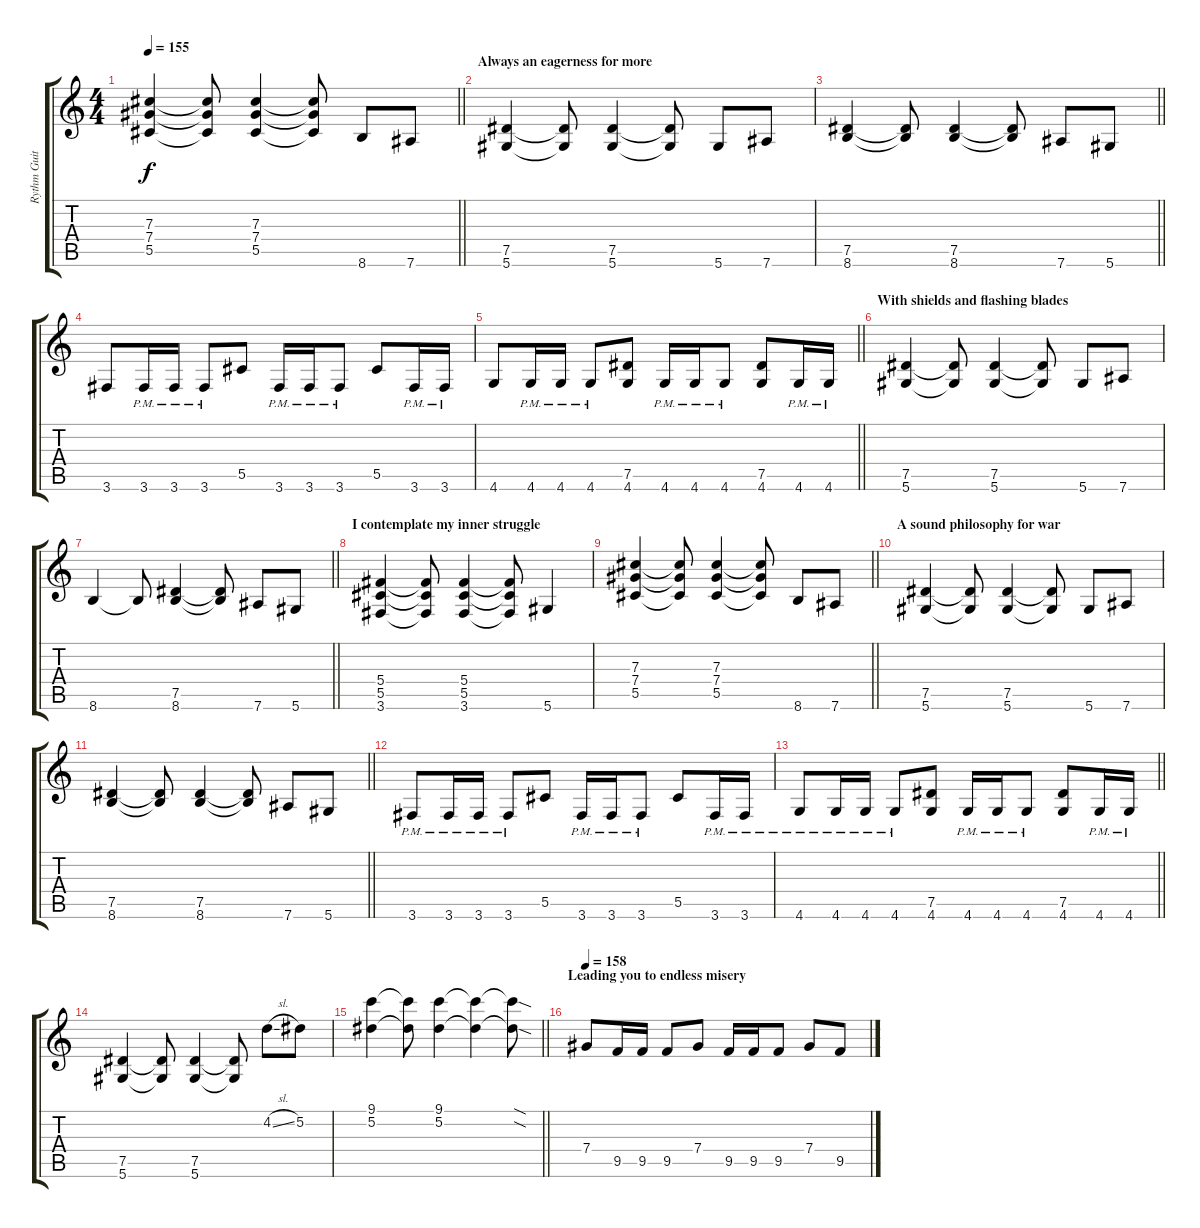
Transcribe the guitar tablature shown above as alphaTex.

\track ("Rythm Guitar" "Rythm Guit") {instrument distortionguitar}
\staff {score tabs}
\tuning (Eb4 Bb3 Gb3 Db3 Ab2 Eb2) {hide}
\ts (4 4)
\tempo 155
\clef g2
\barLineRight lightlight
\ks c
(7.3 7.4 5.5).4{dy f} (7.3{t} 7.4{t} 5.5{t}).8 (7.3 7.4 5.5).4 (7.3{t} 7.4{t} 5.5{t}).8 8.6.8 7.6.8 |
\section ("" "Always an eagerness for more")
(7.5 5.6).4 (7.5{t} 5.6{t}).8 (7.5 5.6).4 (7.5{t} 5.6{t}).8 5.6.8 7.6.8 |
\barLineRight lightlight
(7.5 8.6).4 (7.5{t} 8.6{t}).8 (7.5 8.6).4 (7.5{t} 8.6{t}).8 7.6.8 5.6.8 |
3.6.8 3.6{pm}.16 3.6{pm}.16 3.6{pm}.8 5.5.8 3.6{pm}.16 3.6{pm}.16 3.6{pm}.8 5.5.8 3.6{pm}.16 3.6{pm}.16 |
\barLineRight lightlight
4.6.8 4.6{pm}.16 4.6{pm}.16 4.6{pm}.8 (7.5 4.6).8 4.6{pm}.16 4.6{pm}.16 4.6{pm}.8 (7.5 4.6).8 4.6{pm}.16 4.6{pm}.16 |
\section ("" "With shields and flashing blades")
(7.5 5.6).4 (7.5{t} 5.6{t}).8 (7.5 5.6).4 (7.5{t} 5.6{t}).8 5.6.8 7.6.8 |
\barLineRight lightlight
8.6.4 8.6{t}.8 (7.5 8.6).4 (7.5{t} 8.6{t}).8 7.6.8 5.6.8 |
\section ("" "I contemplate my inner struggle")
(5.4 5.5 3.6).4 (5.4{t} 5.5{t} 3.6{t}).8 (5.4 5.5 3.6).4 (5.4{t} 5.5{t} 3.6{t}).8 5.6.4 |
\barLineRight lightlight
(7.3 7.4 5.5).4 (7.3{t} 7.4{t} 5.5{t}).8 (7.3 7.4 5.5).4 (7.3{t} 7.4{t} 5.5{t}).8 8.6.8 7.6.8 |
\section ("" "A sound philosophy for war")
(7.5 5.6).4 (7.5{t} 5.6{t}).8 (7.5 5.6).4 (7.5{t} 5.6{t}).8 5.6.8 7.6.8 |
\barLineRight lightlight
(7.5 8.6).4 (7.5{t} 8.6{t}).8 (7.5 8.6).4 (7.5{t} 8.6{t}).8 7.6.8 5.6.8 |
3.6{pm}.8 3.6{pm}.16 3.6{pm}.16 3.6{pm}.8 5.5.8 3.6{pm}.16 3.6{pm}.16 3.6{pm}.8 5.5.8 3.6{pm}.16 3.6{pm}.16 |
\barLineRight lightlight
4.6{pm}.8 4.6{pm}.16 4.6{pm}.16 4.6{pm}.8 (7.5 4.6).8 4.6{pm}.16 4.6{pm}.16 4.6{pm}.8 (7.5 4.6).8 4.6{pm}.16 4.6{pm}.16 |
(7.5 5.6).4 (7.5{t} 5.6{t}).8 (7.5 5.6).4 (7.5{t} 5.6{t}).8 4.2{sl}.8 5.2.8 |
\barLineRight lightlight
(9.1 5.2).4 (9.1{t} 5.2{t}).8 (9.1 5.2).4 (9.1{t} 5.2{t}).4 (9.1{sod t} 5.2{sod t}).8 |
\section ("" "Leading you to endless misery")
\tempo 160
\tempo 158
7.4.8 9.5.16 9.5.16 9.5.8 7.4.8 9.5.16 9.5.16 9.5.8 7.4.8 9.5.8
